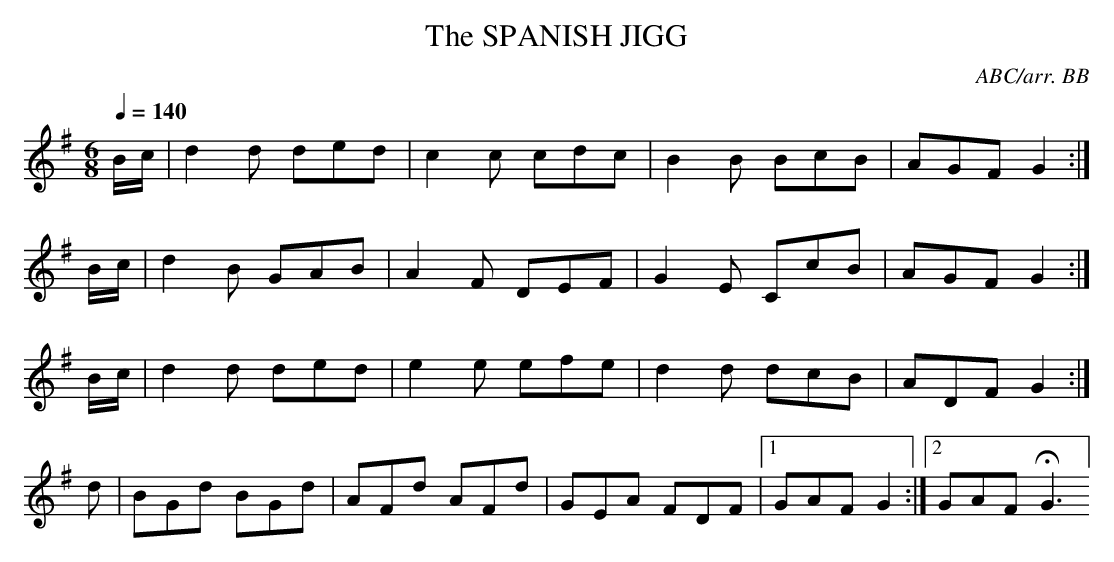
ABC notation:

X:1
T:SPANISH JIGG, The
C:ABC/arr. BB
L:1/8
Q:1/4=140
M:6/8
K:G % source key C
B/c/|d2d ded|c2c cdc|B2B BcB|AGF G2 :|
B/c/|d2B GAB|A2F DEF|G2E CcB|AGF G2 :|
B/c/|d2d ded|e2e efe|d2d dcB|ADF G2 :|
d|BGd BGd|AFd AFd|GEA FDF|1GAF G2 :|\
[2 GAF HG3]
